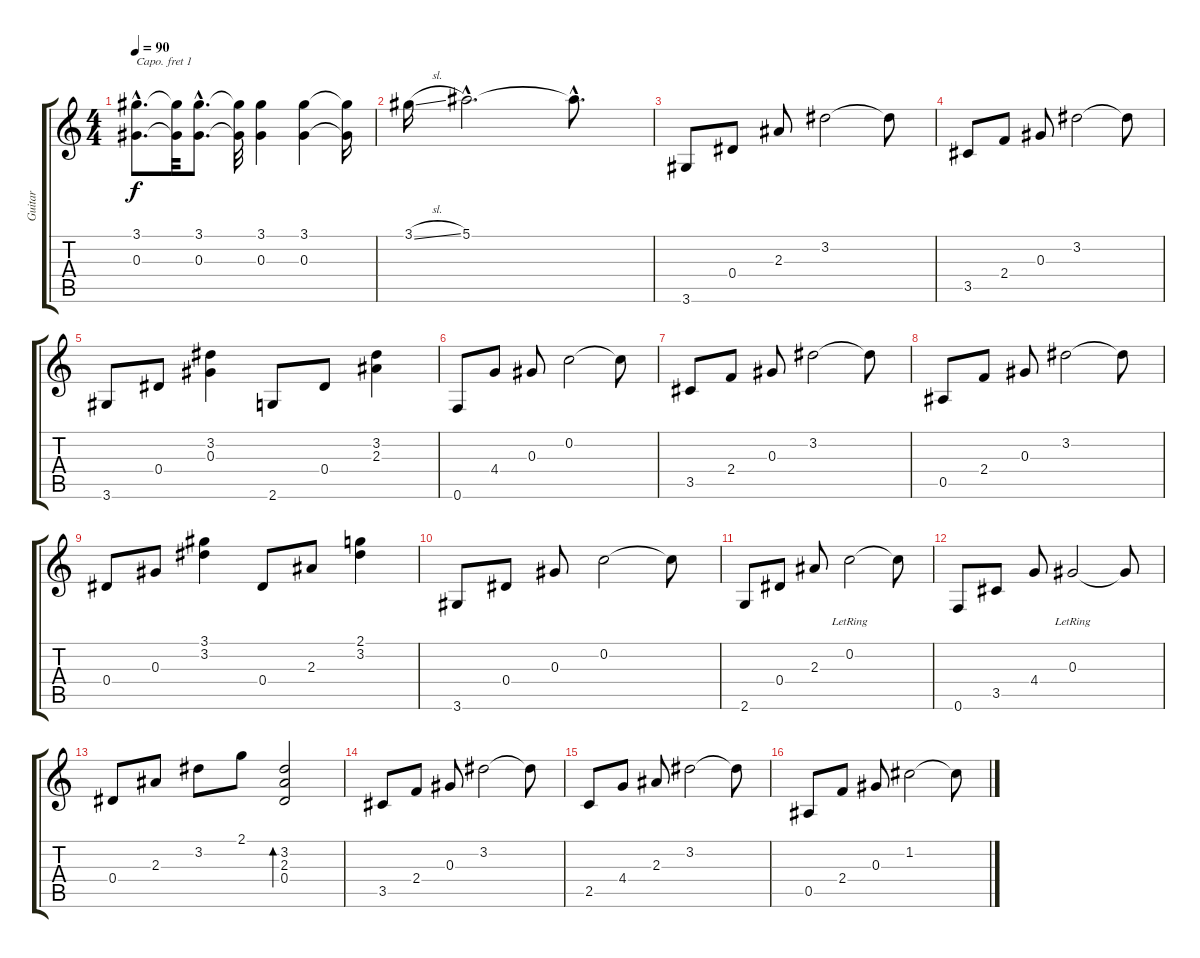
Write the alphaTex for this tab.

\track ("Guitar" "Guitar") {instrument acousticguitarsteel}
\staff {score tabs}
\capo 1
\tuning (E4 B3 G3 D3 A2 E2) {hide}
\ts (4 4)
\tempo 90
\clef g2
\ks c
(3.1{hac} 0.3{hac}).8{d dy f} (3.1{t} 0.3{t}).32 (3.1{hac} 0.3{hac}).8{d} (3.1{t} 0.3{t}).32 (3.1 0.3).4 (3.1 0.3).4 (3.1{t} 0.3{t}).16 |
3.1{sl}.16 5.1{hac}.2{d} 5.1{hac t}.8{d} |
3.6.8 0.4.8 2.3.8 3.2.2 3.2{t}.8 |
3.5.8 2.4.8 0.3.8 3.2.2 3.2{t}.8 |
3.6.8 0.4.8 (3.2 0.3).4 2.6.8 0.4.8 (3.2 2.3).4 |
0.6.8 4.4.8 0.3.8 0.2.2 0.2{t}.8 |
3.5.8 2.4.8 0.3.8 3.2.2 3.2{t}.8 |
0.5.8 2.4.8 0.3.8 3.2.2 3.2{t}.8 |
0.4.8 0.3.8 (3.1 3.2).4 0.4.8 2.3.8 (2.1 3.2).4 |
3.6.8 0.4.8 0.3.8 0.2.2 0.2{t}.8 |
2.6.8 0.4.8 2.3.8 0.2{lr}.2 0.2{t}.8 |
0.6.8 3.5.8 4.4.8 0.3{lr}.2 0.3{t}.8 |
0.4.8 2.3.8 3.2.8 2.1.8 (3.2 2.3 0.4).2{bd 240} |
3.5.8 2.4.8 0.3.8 3.2.2 3.2{t}.8 |
2.5.8 4.4.8 2.3.8 3.2.2 3.2{t}.8 |
0.5.8 2.4.8 0.3.8 1.2.2 1.2{t}.8
